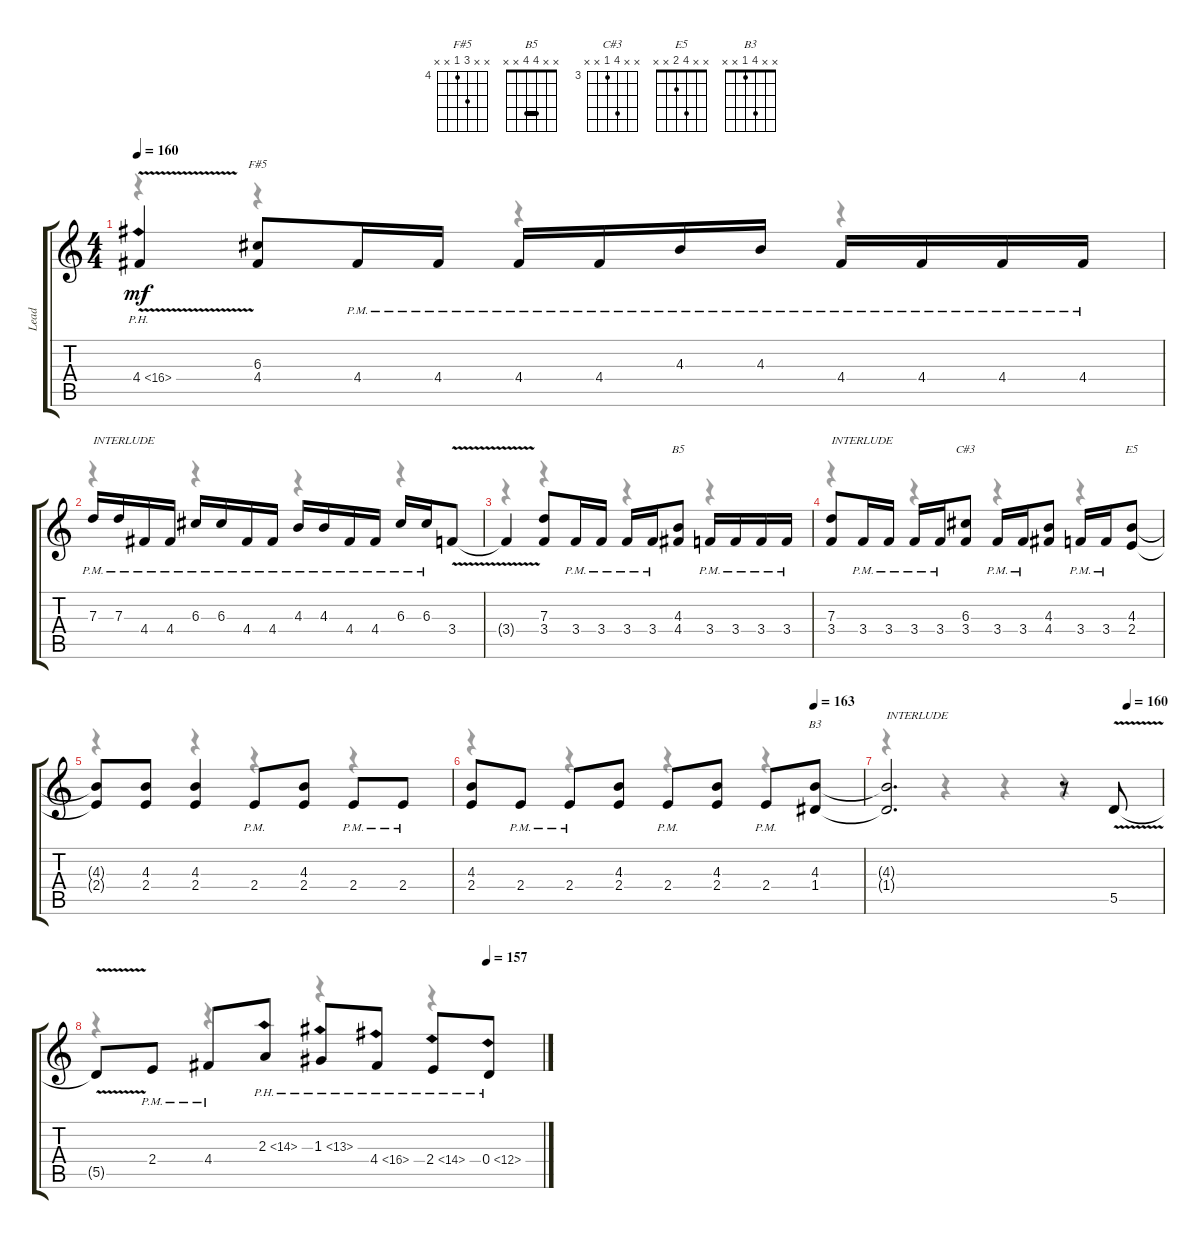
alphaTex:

\track ("Lead" "Lead") {instrument overdrivenguitar}
\staff {score tabs}
\tuning (E4 B3 G3 D3 A2 E2) {hide}
\chord ("F#5" x x 6 4 x x) {firstfret 4}
\chord ("B5" x x 4 4 x x) {barre 4}
\chord ("C#3" x x 6 3 x x) {firstfret 3}
\chord ("E5" x x 4 2 x x)
\chord ("B3" x x 4 1 x x)
\voice
\ts (4 4)
\tempo 160
\clef g2
\ks c
4.4{ph 12 v t}.4{dy mf} (6.3 4.4).8{ch "F#5"} 4.4{pm}.16 4.4{pm}.16 4.4{pm}.16 4.4{pm}.16 4.3{pm}.16 4.3{pm}.16 4.4{pm}.16 4.4{pm}.16 4.4{pm}.16 4.4{pm}.16 |
7.3{pm}.16{txt "INTERLUDE"} 7.3{pm}.16 4.4{pm}.16 4.4{pm}.16 6.3{pm}.16 6.3{pm}.16 4.4{pm}.16 4.4{pm}.16 4.3{pm}.16 4.3{pm}.16 4.4{pm}.16 4.4{pm}.16 6.3{pm}.16 6.3{pm}.16 3.4{v}.8 |
3.4{v t}.4 (7.3 3.4).8 3.4{pm}.16 3.4{pm}.16 3.4{pm}.16 3.4{pm}.16 (4.3 4.4).8{ch "B5"} 3.4{pm}.16 3.4{pm}.16 3.4{pm}.16 3.4{pm}.16 |
(7.3 3.4).8{txt "INTERLUDE"} 3.4{pm}.16 3.4{pm}.16 3.4{pm}.16 3.4{pm}.16 (6.3 3.4).8{ch "C#3"} 3.4{pm}.16 3.4{pm}.16 (4.3 4.4).8 3.4{pm}.16 3.4{pm}.16 (4.3 2.4).8{ch "E5"} |
(4.3{t} 2.4{t}).8 (4.3 2.4).8 (4.3 2.4).4 2.4{pm}.8 (4.3 2.4).8 2.4{pm}.8 2.4{pm}.8 |
\tempo (163 0.875)
(4.3 2.4).8 2.4{pm}.8 2.4{pm}.8 (4.3 2.4).8 2.4{pm}.8 (4.3 2.4).8 2.4{pm}.8 (4.3 1.4).8{ch "B3"} |
\tempo (160 0.875)
(4.3{t} 1.4{t}).2{d txt "INTERLUDE"} r.8 5.5{v}.8 |
\tempo (157 0.875)
5.5{v t}.8 2.4{pm}.8 4.4{pm}.8 2.3{ph 12}.8 1.3{ph 12}.8 4.4{ph 12}.8 2.4{ph 12}.8 0.4{ph 12}.8
\voice
\clef g2
\ottava regular
\simile none
\ks c
r.4{dy f} r.4 r.4 r.4 |
r.4 r.4 r.4 r.4 |
r.4 r.4 r.4 r.4 |
r.4 r.4 r.4 r.4 |
r.4 r.4 r.4 r.4 |
r.4 r.4 r.4 r.4 |
r.4 r.4 r.4 r.4 |
r.4 r.4 r.4 r.4
